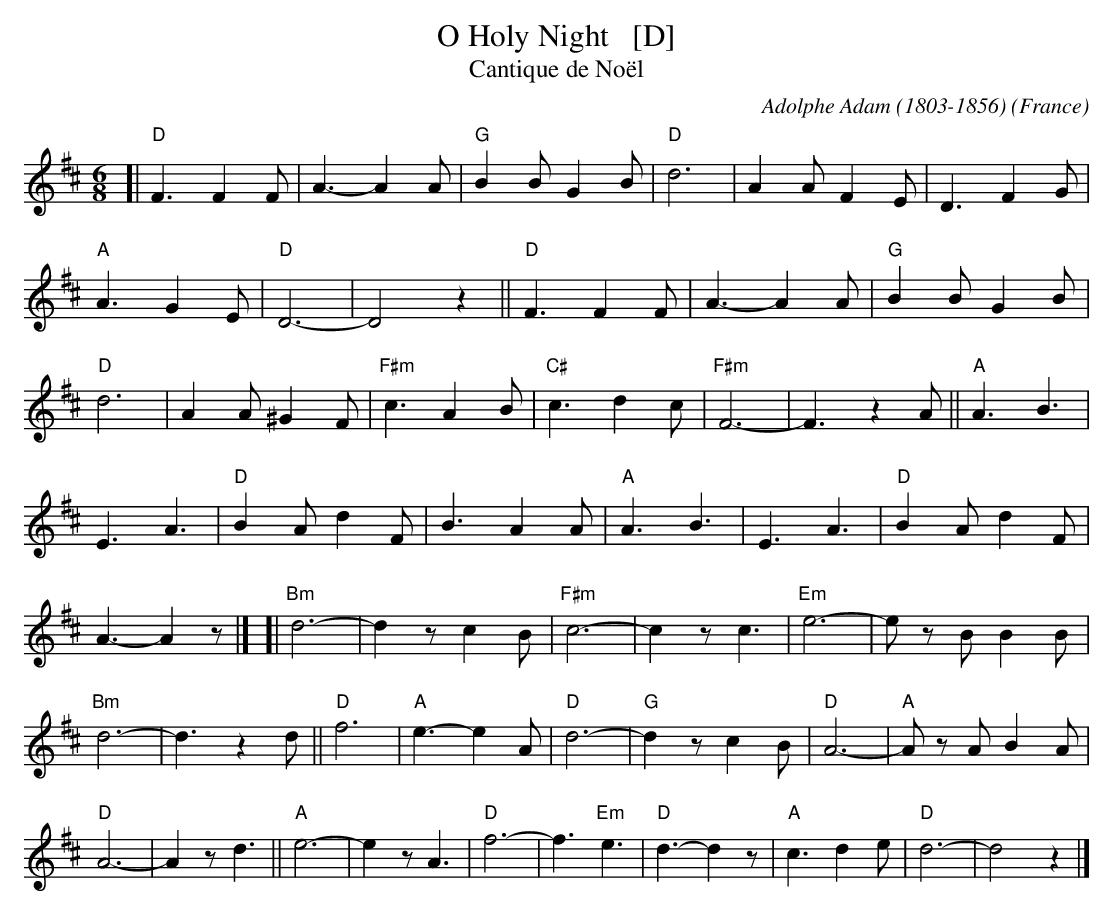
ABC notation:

X:1
T: O Holy Night   [D]
T: Cantique de No\"el
C: Adolphe Adam (1803-1856)
O: France
M: 6/8
L: 1/8
K: D
[|\
"D"F3 F2 F | A3- A2 A | "G"B2 B G2 B | "D"d6 | A2 A F2 E | D3 F2 G | "A"A3 G2 E | "D"D6- | D4 z2 ||
"D"F3 F2 F | A3- A2 A | "G"B2 B G2 B | "D"d6 | A2 A ^G2 F | "F#m"c3 A2 B | "C#"c3 d2 c | "F#m"F6- | F3 z2A ||
"A"A3 B3 | E3 A3 | "D"B2 A d2 F | B3 A2 A | "A"A3 B3 | E3 A3 | "D"B2 A d2 F | A3- A2 z |]
[|\
"Bm"d6- | d2 z c2 B | "F#m"c6- | c2 z c3 | "Em"e6- | e z B B2 B | "Bm"d6- | d3 z2 d ||
"D"f6 | "A"e3- e2 A | "D"d6- | "G"d2 z c2 B | "D"A6- | "A"A z A B2 A | "D"A6- | A2 z d3 ||
"A"e6- | e2 z A3 | "D"f6- | f3 "Em"e3 | "D"d3- d2 z | "A"c3 d2 e | "D"d6- | d4 z2 |]
